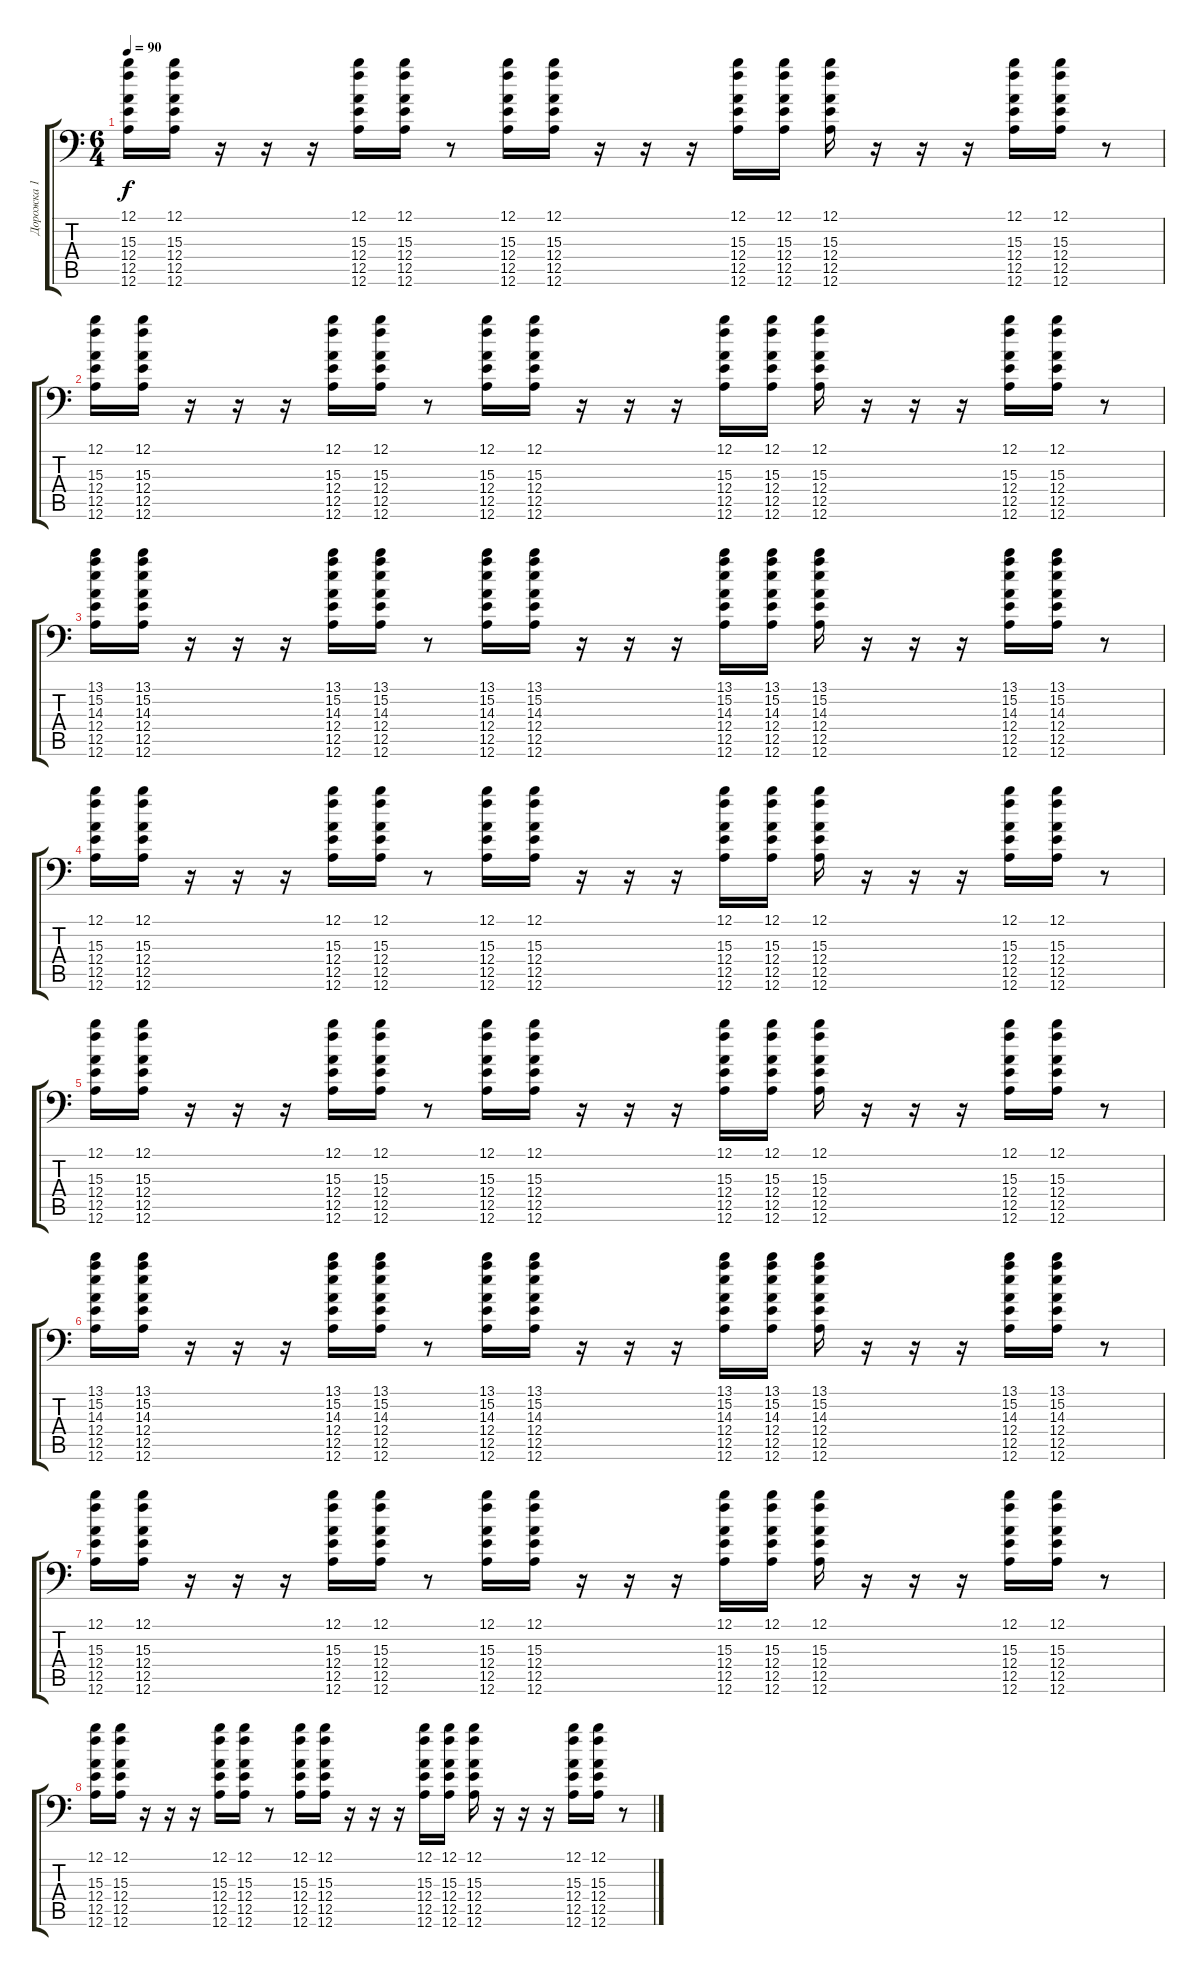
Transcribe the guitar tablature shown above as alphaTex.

\track ("Дорожка 1" "Дорожка 1") {instrument distortionguitar}
\staff {score tabs}
\tuning (B3 Gb3 D3 A2 E2 A1) {hide}
\ts (6 4)
\tempo 90
\clef f4
\ks c
(12.1 15.3 12.4 12.5 12.6).16{dy f} (12.1 15.3 12.4 12.5 12.6).16 r.16 r.16 r.16 (12.1 15.3 12.4 12.5 12.6).16 (12.1 15.3 12.4 12.5 12.6).16 r.8 (12.1 15.3 12.4 12.5 12.6).16 (12.1 15.3 12.4 12.5 12.6).16 r.16 r.16 r.16 (12.1 15.3 12.4 12.5 12.6).16 (12.1 15.3 12.4 12.5 12.6).16 (12.1 15.3 12.4 12.5 12.6).16 r.16 r.16 r.16 (12.1 15.3 12.4 12.5 12.6).16 (12.1 15.3 12.4 12.5 12.6).16 r.8 |
(12.1 15.3 12.4 12.5 12.6).16 (12.1 15.3 12.4 12.5 12.6).16 r.16 r.16 r.16 (12.1 15.3 12.4 12.5 12.6).16 (12.1 15.3 12.4 12.5 12.6).16 r.8 (12.1 15.3 12.4 12.5 12.6).16 (12.1 15.3 12.4 12.5 12.6).16 r.16 r.16 r.16 (12.1 15.3 12.4 12.5 12.6).16 (12.1 15.3 12.4 12.5 12.6).16 (12.1 15.3 12.4 12.5 12.6).16 r.16 r.16 r.16 (12.1 15.3 12.4 12.5 12.6).16 (12.1 15.3 12.4 12.5 12.6).16 r.8 |
(13.1 15.2 14.3 12.4 12.5 12.6).16 (13.1 15.2 14.3 12.4 12.5 12.6).16 r.16 r.16 r.16 (13.1 15.2 14.3 12.4 12.5 12.6).16 (13.1 15.2 14.3 12.4 12.5 12.6).16 r.8 (13.1 15.2 14.3 12.4 12.5 12.6).16 (13.1 15.2 14.3 12.4 12.5 12.6).16 r.16 r.16 r.16 (13.1 15.2 14.3 12.4 12.5 12.6).16 (13.1 15.2 14.3 12.4 12.5 12.6).16 (13.1 15.2 14.3 12.4 12.5 12.6).16 r.16 r.16 r.16 (13.1 15.2 14.3 12.4 12.5 12.6).16 (13.1 15.2 14.3 12.4 12.5 12.6).16 r.8 |
(12.1 15.3 12.4 12.5 12.6).16{instrument distortionguitar} (12.1 15.3 12.4 12.5 12.6).16 r.16 r.16 r.16 (12.1 15.3 12.4 12.5 12.6).16 (12.1 15.3 12.4 12.5 12.6).16 r.8 (12.1 15.3 12.4 12.5 12.6).16 (12.1 15.3 12.4 12.5 12.6).16 r.16 r.16 r.16 (12.1 15.3 12.4 12.5 12.6).16 (12.1 15.3 12.4 12.5 12.6).16 (12.1 15.3 12.4 12.5 12.6).16 r.16 r.16 r.16 (12.1 15.3 12.4 12.5 12.6).16 (12.1 15.3 12.4 12.5 12.6).16 r.8 |
(12.1 15.3 12.4 12.5 12.6).16 (12.1 15.3 12.4 12.5 12.6).16 r.16 r.16 r.16 (12.1 15.3 12.4 12.5 12.6).16 (12.1 15.3 12.4 12.5 12.6).16 r.8 (12.1 15.3 12.4 12.5 12.6).16 (12.1 15.3 12.4 12.5 12.6).16 r.16 r.16 r.16 (12.1 15.3 12.4 12.5 12.6).16 (12.1 15.3 12.4 12.5 12.6).16 (12.1 15.3 12.4 12.5 12.6).16 r.16 r.16 r.16 (12.1 15.3 12.4 12.5 12.6).16 (12.1 15.3 12.4 12.5 12.6).16 r.8 |
(13.1 15.2 14.3 12.4 12.5 12.6).16 (13.1 15.2 14.3 12.4 12.5 12.6).16 r.16 r.16 r.16 (13.1 15.2 14.3 12.4 12.5 12.6).16 (13.1 15.2 14.3 12.4 12.5 12.6).16 r.8 (13.1 15.2 14.3 12.4 12.5 12.6).16 (13.1 15.2 14.3 12.4 12.5 12.6).16 r.16 r.16 r.16 (13.1 15.2 14.3 12.4 12.5 12.6).16 (13.1 15.2 14.3 12.4 12.5 12.6).16 (13.1 15.2 14.3 12.4 12.5 12.6).16 r.16 r.16 r.16 (13.1 15.2 14.3 12.4 12.5 12.6).16 (13.1 15.2 14.3 12.4 12.5 12.6).16 r.8 |
(12.1 15.3 12.4 12.5 12.6).16 (12.1 15.3 12.4 12.5 12.6).16 r.16 r.16 r.16 (12.1 15.3 12.4 12.5 12.6).16 (12.1 15.3 12.4 12.5 12.6).16 r.8 (12.1 15.3 12.4 12.5 12.6).16 (12.1 15.3 12.4 12.5 12.6).16 r.16 r.16 r.16 (12.1 15.3 12.4 12.5 12.6).16 (12.1 15.3 12.4 12.5 12.6).16 (12.1 15.3 12.4 12.5 12.6).16 r.16 r.16 r.16 (12.1 15.3 12.4 12.5 12.6).16 (12.1 15.3 12.4 12.5 12.6).16 r.8 |
(12.1 15.3 12.4 12.5 12.6).16 (12.1 15.3 12.4 12.5 12.6).16 r.16 r.16 r.16 (12.1 15.3 12.4 12.5 12.6).16 (12.1 15.3 12.4 12.5 12.6).16 r.8 (12.1 15.3 12.4 12.5 12.6).16 (12.1 15.3 12.4 12.5 12.6).16 r.16 r.16 r.16 (12.1 15.3 12.4 12.5 12.6).16 (12.1 15.3 12.4 12.5 12.6).16 (12.1 15.3 12.4 12.5 12.6).16 r.16 r.16 r.16 (12.1 15.3 12.4 12.5 12.6).16 (12.1 15.3 12.4 12.5 12.6).16 r.8
